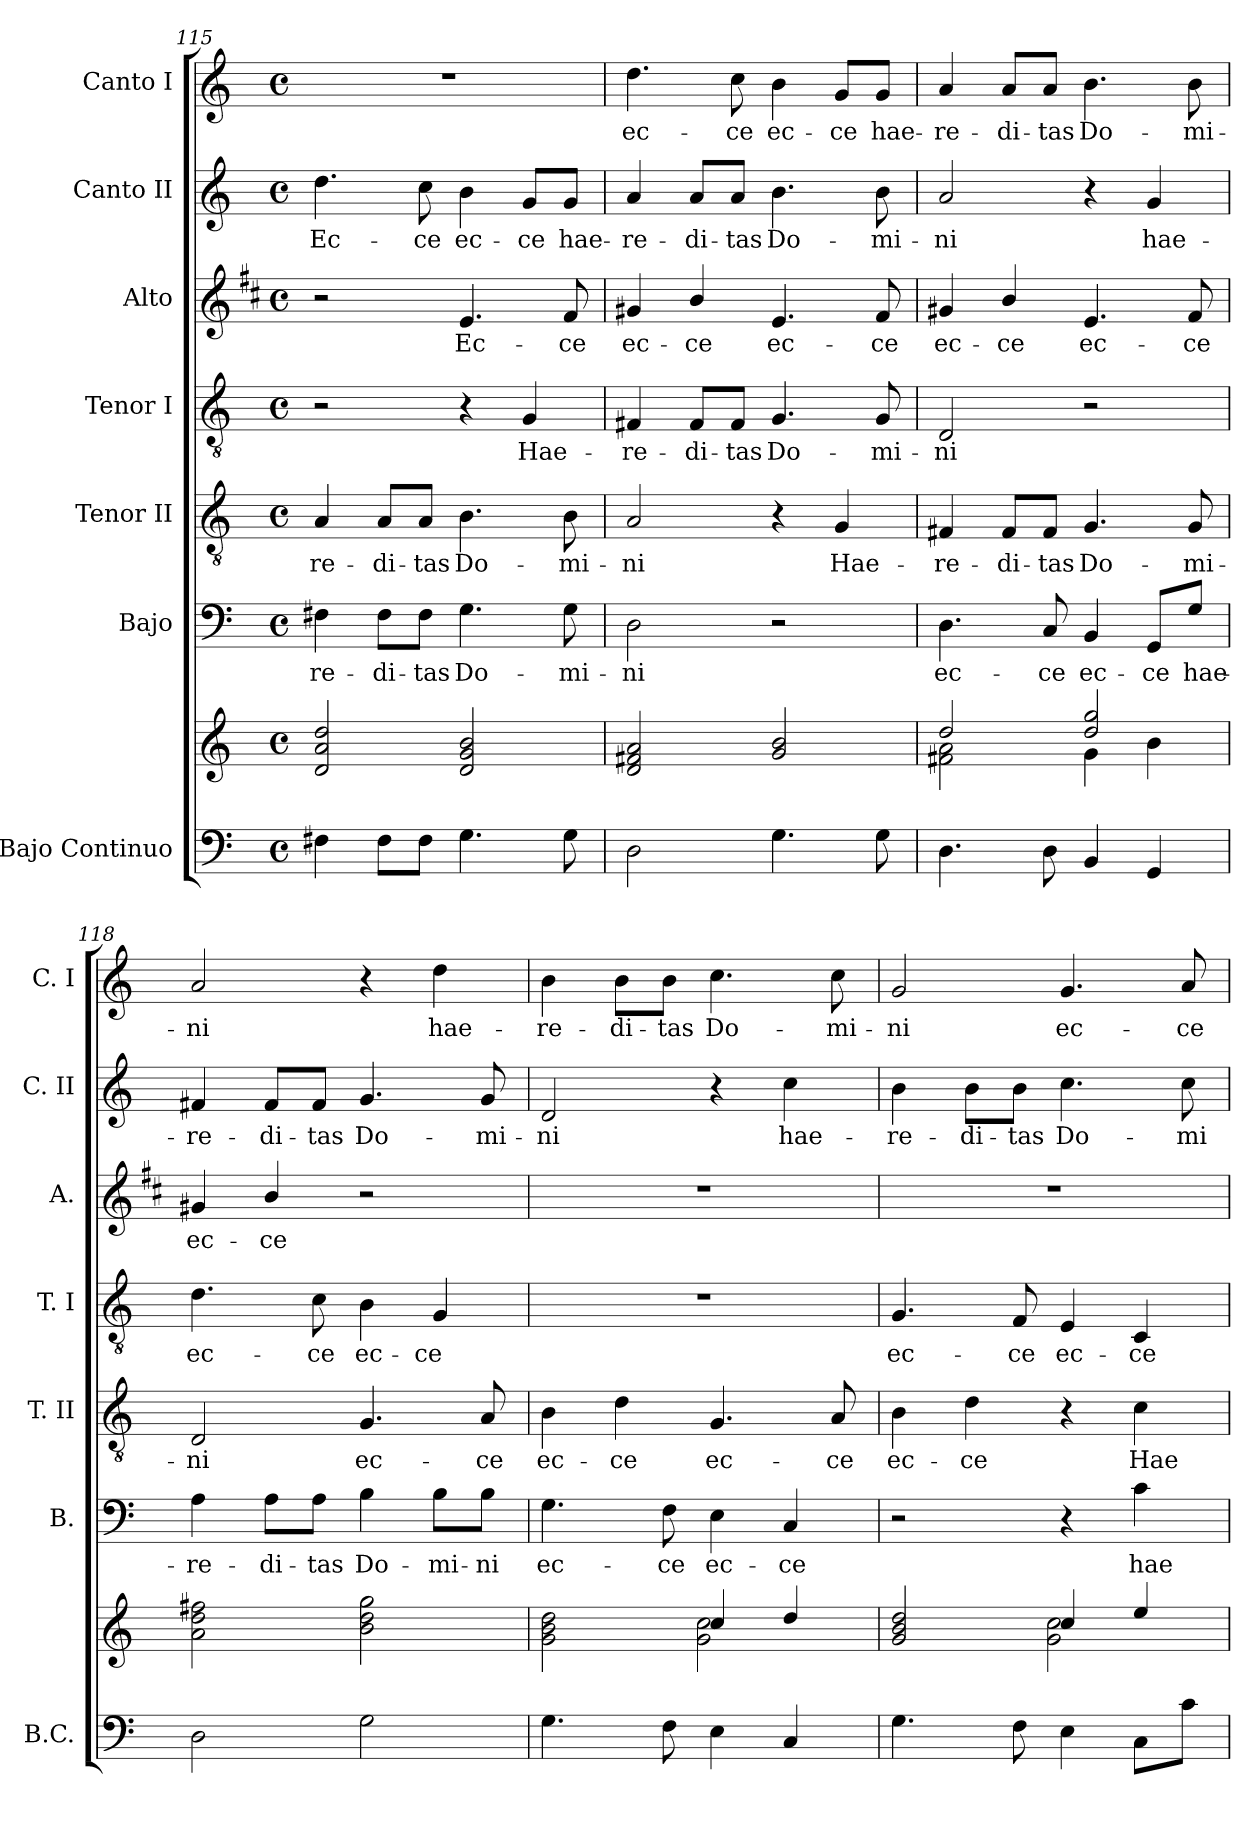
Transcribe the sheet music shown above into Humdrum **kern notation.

**kern	**kern	**kern	**text	**kern	**text	**kern	**text	**kern	**text	**kern	**text	**kern	**text
*part7	*part7	*part6	*part6	*part5	*part5	*part4	*part4	*part3	*part3	*part2	*part2	*part1	*part1
*staff8	*staff7	*staff6	*staff6	*staff5	*staff5	*staff4	*staff4	*staff3	*staff3	*staff2	*staff2	*staff1	*staff1
*I"Bajo Continuo	*	*I"Bajo	*	*I"Tenor II	*	*I"Tenor I	*	*I"Alto	*	*I"Canto II	*	*I"Canto I	*
*I'B.C.	*	*I'B.	*	*I'T. II	*	*I'T. I	*	*I'A.	*	*I'C. II	*	*I'C. I	*
*clefF4	*clefG2	*clefF4	*	*clefGv2	*	*clefGv2	*	*clefG2	*	*clefG2	*	*clefG2	*
*	*	*	*	*ITrd7c12	*	*ITrd7c12	*	*ITrd1c2	*	*	*	*	*
*k[]	*k[]	*k[]	*	*k[]	*	*k[]	*	*k[]	*	*k[]	*	*k[]	*
*M4/4	*M4/4	*M4/4	*	*M4/4	*	*M4/4	*	*M4/4	*	*M4/4	*	*M4/4	*
*met(c)	*met(c)	*met(c)	*	*met(c)	*	*met(c)	*	*met(c)	*	*met(c)	*	*met(c)	*
=115	=115	=115	=115	=115	=115	=115	=115	=115	=115	=115	=115	=115	=115
4F#X\	2d/ 2a/ 2dd/	4F#X\	-re-	4AA/	-re-	2r	.	2r	.	4.dd\	Ec-	1r	.
8F#\L	.	8F#\L	-di-	8AA/L	-di-	.	.	.	.	.	.	.	.
8F#\J	.	8F#\J	-tas	8AA/J	-tas	.	.	.	.	8cc\	-ce	.	.
4.G\	2d/ 2g/ 2b/	4.G\	Do-	4.BB\	Do-	4r	.	4.d/	Ec-	4b\	ec-	.	.
.	.	.	.	.	.	4GG/	Hae-	.	.	8g/L	-ce	.	.
8G\	.	8G\	-mi-	8BB\	-mi-	.	.	8e/	-ce	8g/J	hae-	.	.
!!LO:LB:g=z
=116	=116	=116	=116	=116	=116	=116	=116	=116	=116	=116	=116	=116	=116
2D\	2d/ 2f#X/ 2a/	2D\	-ni	2AA/	-ni	4FF#X/	-re-	4f#X/	ec-	4a/	-re-	4.dd\	ec-
.	.	.	.	.	.	8FF#/L	-di-	4a/	-ce	8a/L	-di-	.	.
.	.	.	.	.	.	8FF#/J	-tas	.	.	8a/J	-tas	8cc\	-ce
4.G\	2g/ 2b/	2r	.	4r	.	4.GG/	Do-	4.d/	ec-	4.b\	Do-	4b\	ec-
.	.	.	.	4GG/	Hae-	.	.	.	.	.	.	8g/L	-ce
8G\	.	.	.	.	.	8GG/	-mi-	8e/	-ce	8b\	-mi-	8g/J	hae-
=117	=117	=117	=117	=117	=117	=117	=117	=117	=117	=117	=117	=117	=117
*	*^	*	*	*	*	*	*	*	*	*	*	*	*
4.D\	2dd/	2f#X\ 2a\	4.D\	ec-	4FF#X/	-re-	2DD/	-ni	4f#X/	ec-	2a/	-ni	4a/	-re-
.	.	.	.	.	8FF#/L	-di-	.	.	4a/	-ce	.	.	8a/L	-di-
8D\	.	.	8C/	-ce	8FF#/J	-tas	.	.	.	.	.	.	8a/J	-tas
4BB/	2dd/ 2gg/	4g\	4BB/	ec-	4.GG/	Do-	2r	.	4.d/	ec-	4r	.	4.b\	Do-
4GG/	.	4b\	8GG/L	-ce	.	.	.	.	.	.	4g/	hae-	.	.
.	.	.	8G/J	hae-	8GG/	-mi-	.	.	8e/	-ce	.	.	8b\	-mi-
*	*v	*v	*	*	*	*	*	*	*	*	*	*	*	*
=118	=118	=118	=118	=118	=118	=118	=118	=118	=118	=118	=118	=118	=118
2D\	2a\ 2dd\ 2ff#X\	4A\	-re-	2DD/	-ni	4.D\	ec-	4f#X/	ec-	4f#X/	-re-	2a/	-ni
.	.	8A\L	-di-	.	.	.	.	4a/	-ce	8f#/L	-di-	.	.
.	.	8A\J	-tas	.	.	8C\	-ce	.	.	8f#/J	-tas	.	.
2G\	2b\ 2dd\ 2gg\	4B\	Do-	4.GG/	ec-	4BB\	ec-	2r	.	4.g/	Do-	4r	.
.	.	8B\L	-mi-	.	.	4GG/	-ce	.	.	.	.	4dd\	hae-
.	.	8B\J	-ni	8AA/	-ce	.	.	.	.	8g/	-mi-	.	.
=119	=119	=119	=119	=119	=119	=119	=119	=119	=119	=119	=119	=119	=119
*	*^	*	*	*	*	*	*	*	*	*	*	*	*
4.G\	2g\ 2b\ 2dd\	2ryy	4.G\	ec-	4BB\	ec-	1r	.	1r	.	2d/	-ni	4b\	-re-
.	.	.	.	.	4D\	-ce	.	.	.	.	.	.	8b\L	-di-
8F\	.	.	8F\	-ce	.	.	.	.	.	.	.	.	8b\J	-tas
4E\	4cc/	2g\ 2cc\	4E\	ec-	4.GG/	ec-	.	.	.	.	4r	.	4.cc\	Do-
4C/	4dd/	.	4C/	-ce	.	.	.	.	.	.	4cc\	hae-	.	.
.	.	.	.	.	8AA/	-ce	.	.	.	.	.	.	8cc\	-mi-
!!LO:PB:g=z
=120	=120	=120	=120	=120	=120	=120	=120	=120	=120	=120	=120	=120	=120	=120
4.G\	2g/ 2b/ 2dd/	2ryy	2r	.	4BB\	ec-	4.GG/	ec-	1r	.	4b\	-re-	2g/	-ni
.	.	.	.	.	4D\	-ce	.	.	.	.	8b\L	-di-	.	.
8F\	.	.	.	.	.	.	8FF/	-ce	.	.	8b\J	-tas	.	.
4E\	4cc/	2g\ 2cc\	4r	.	4r	.	4EE/	ec-	.	.	4.cc\	Do-	4.g/	ec-
8C\L	4ee/	.	4c\	hae-	4C\	Hae-	4CC/	-ce	.	.	.	.	.	.
8c\J	.	.	.	.	.	.	.	.	.	.	8cc\	-mi-	8a/	-ce
*	*v	*v	*	*	*	*	*	*	*	*	*	*	*	*
=	=	=	=	=	=	=	=	=	=	=	=	=	=
*-	*-	*-	*-	*-	*-	*-	*-	*-	*-	*-	*-	*-	*-
